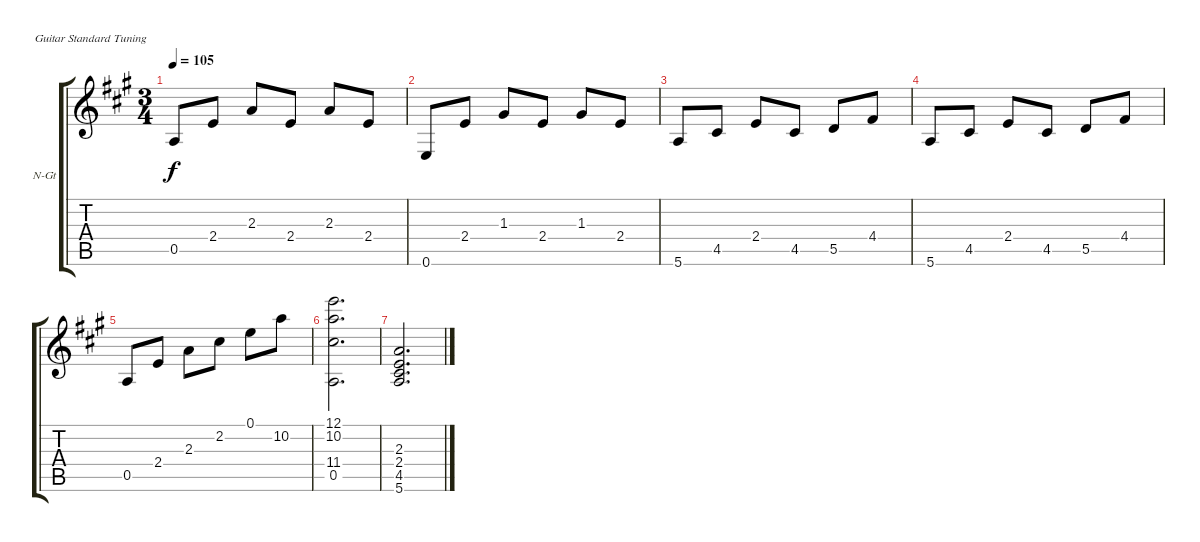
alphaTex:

\bracketExtendMode groupsimilarinstruments
\firstSystemTrackNameOrientation horizontal
\otherSystemsTrackNameOrientation horizontal
\track ("Rythm" "N-Gt") {instrument acousticguitarnylon}
\staff {score tabs}
\tuning (E4 B3 G3 D3 A2 E2)
\ts (3 4)
\tempo 105
\clef g2
\ks a
0.5.8{dy f} 2.4.8 2.3.8 2.4.8 2.3.8 2.4.8 |
0.6.8 2.4.8 1.3.8 2.4.8 1.3.8 2.4.8 |
5.6.8 4.5.8 2.4.8 4.5.8 5.5.8 4.4.8 |
5.6.8 4.5.8 2.4.8 4.5.8 5.5.8 4.4.8 |
0.5.8 2.4.8 2.3.8 2.2.8 0.1.8 10.2.8 |
(12.1 10.2 11.4 0.5).2{d} |
(2.3 2.4 4.5 5.6).2{d}
